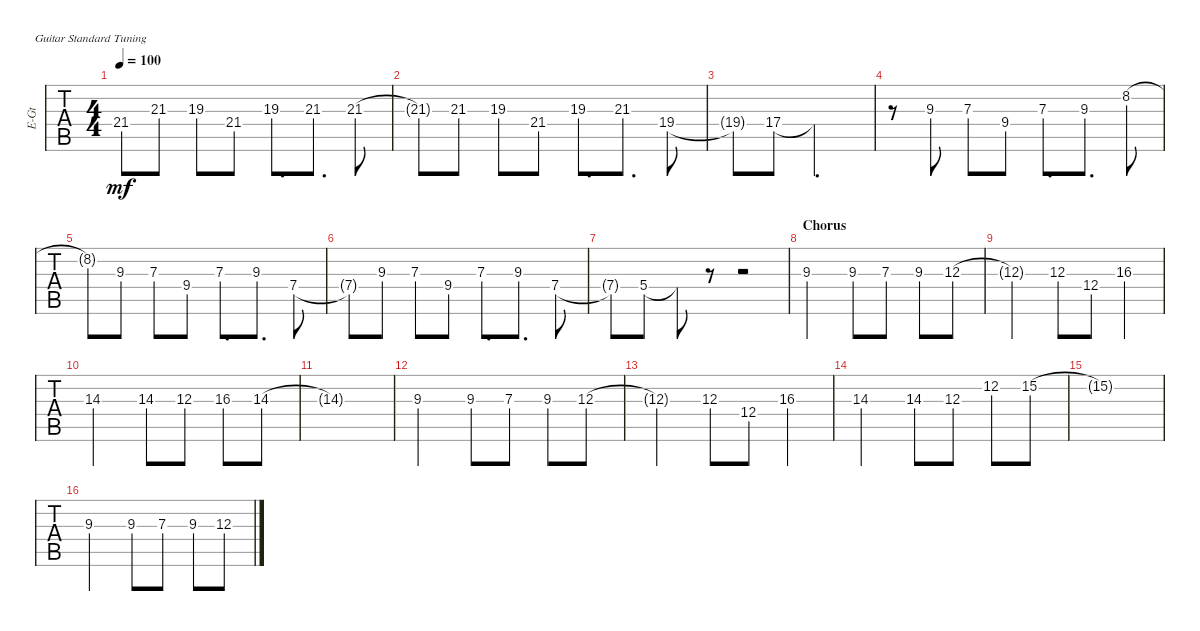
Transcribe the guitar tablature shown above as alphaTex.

\defaultSystemsLayout 4
\bracketExtendMode groupsimilarinstruments
\otherSystemsTrackNameOrientation horizontal
\track ("Vocals" "E-Gt") {mute instrument electricguitarclean}
\staff {tabs}
\tuning (E4 B3 G3 D3 A2 E2)
\ts (4 4)
\tempo 100
\clef g2
\ks c
21.4{t}.8{dy mf} 21.3.8 19.3.8 21.4.8 19.3.8{d} 21.3.8{d} 21.3.8 |
21.3{t}.8 21.3.8 19.3.8 21.4.8 19.3.8{d} 21.3.8{d} 19.4.8 |
19.4{t}.8 17.4.8 17.4{t}.2{d} |
r.8 9.3.8 7.3.8 9.4.8 7.3.8{d} 9.3.8{d} 8.2.8 |
8.2{t}.8 9.3.8 7.3.8 9.4.8 7.3.8{d} 9.3.8{d} 7.4.8 |
7.4{t}.8 9.3.8 7.3.8 9.4.8 7.3.8{d} 9.3.8{d} 7.4.8 |
7.4{t}.8 5.4.8 5.4{t}.8 r.8 r.2 |
\section ("" "Chorus")
9.3.2 9.3.8 7.3.8 9.3.8 12.3.8 |
12.3{t}.2 12.3.8 12.4.8 16.3.4 |
14.3.2 14.3.8 12.3.8 16.3.8 14.3.8 |
14.3{t}.1 |
9.3.2 9.3.8 7.3.8 9.3.8 12.3.8 |
12.3{t}.2 12.3.8 12.4.8 16.3.4 |
14.3.2 14.3.8 12.3.8 12.2.8 15.2.8 |
15.2{t}.1 |
9.3.2 9.3.8 7.3.8 9.3.8 12.3.8
